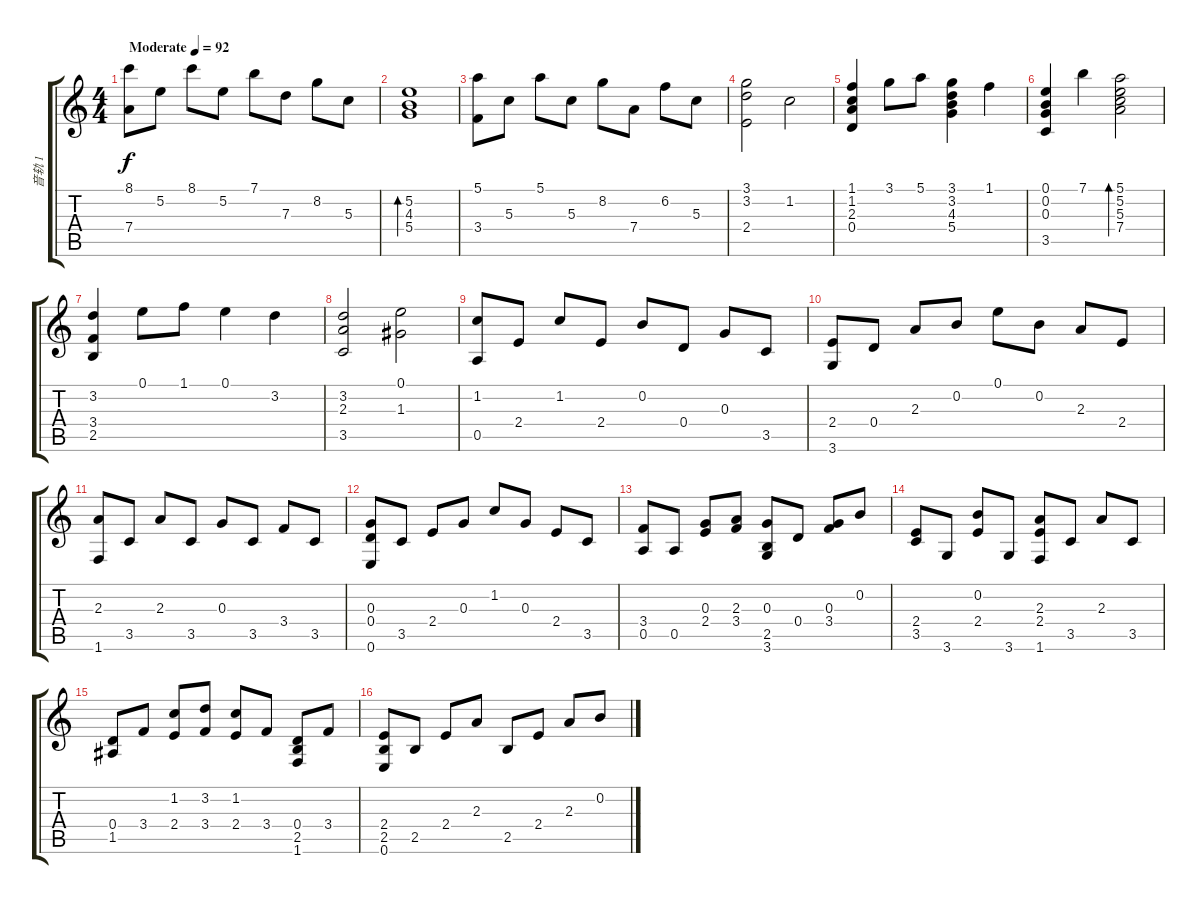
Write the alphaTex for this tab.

\track ("音轨 1" "音轨 1") {instrument acousticguitarsteel}
\staff {score tabs}
\tuning (E4 B3 G3 D3 A2 E2) {hide}
\ts (4 4)
\tempo (92 "Moderate")
\clef g2
\ks c
(8.1 7.4).8{dy f instrument acousticguitarsteel} 5.2.8 8.1.8 5.2.8 7.1.8 7.3.8 8.2.8 5.3.8 |
(5.2 4.3 5.4).1{bd 480} |
(5.1 3.4).8 5.3.8 5.1.8 5.3.8 8.2.8 7.4.8 6.2.8 5.3.8 |
(3.1 3.2 2.4).2 1.2.2 |
(1.1 1.2 2.3 0.4).4 3.1.8 5.1.8 (3.1 3.2 4.3 5.4).4 1.1.4 |
(0.1 0.2 0.3 3.5).4 7.1.4 (5.1 5.2 5.3 7.4).2{bd 240} |
(3.2 3.4 2.5).4 0.1.8 1.1.8 0.1.4 3.2.4 |
(3.2 2.3 3.5).2 (0.1 1.3).2 |
(1.2 0.5).8 2.4.8 1.2.8 2.4.8 0.2.8 0.4.8 0.3.8 3.5.8 |
(2.4 3.6).8 0.4.8 2.3.8 0.2.8 0.1.8 0.2.8 2.3.8 2.4.8 |
(2.3 1.6).8 3.5.8 2.3.8 3.5.8 0.3.8 3.5.8 3.4.8 3.5.8 |
(0.3 0.4 0.6).8 3.5.8 2.4.8 0.3.8 1.2.8 0.3.8 2.4.8 3.5.8 |
(3.4 0.5).8 0.5.8 (0.3 2.4).8 (2.3 3.4).8 (0.3 2.5 3.6).8 0.4.8 (0.3 3.4).8 0.2.8 |
(2.4 3.5).8 3.6.8 (0.2 2.4).8 3.6.8 (2.3 2.4 1.6).8 3.5.8 2.3.8 3.5.8 |
(0.4 1.5).8 3.4.8 (1.2 2.4).8 (3.2 3.4).8 (1.2 2.4).8 3.4.8 (0.4 2.5 1.6).8 3.4.8 |
(2.4 2.5 0.6).8 2.5.8 2.4.8 2.3.8 2.5.8 2.4.8 2.3.8 0.2.8
